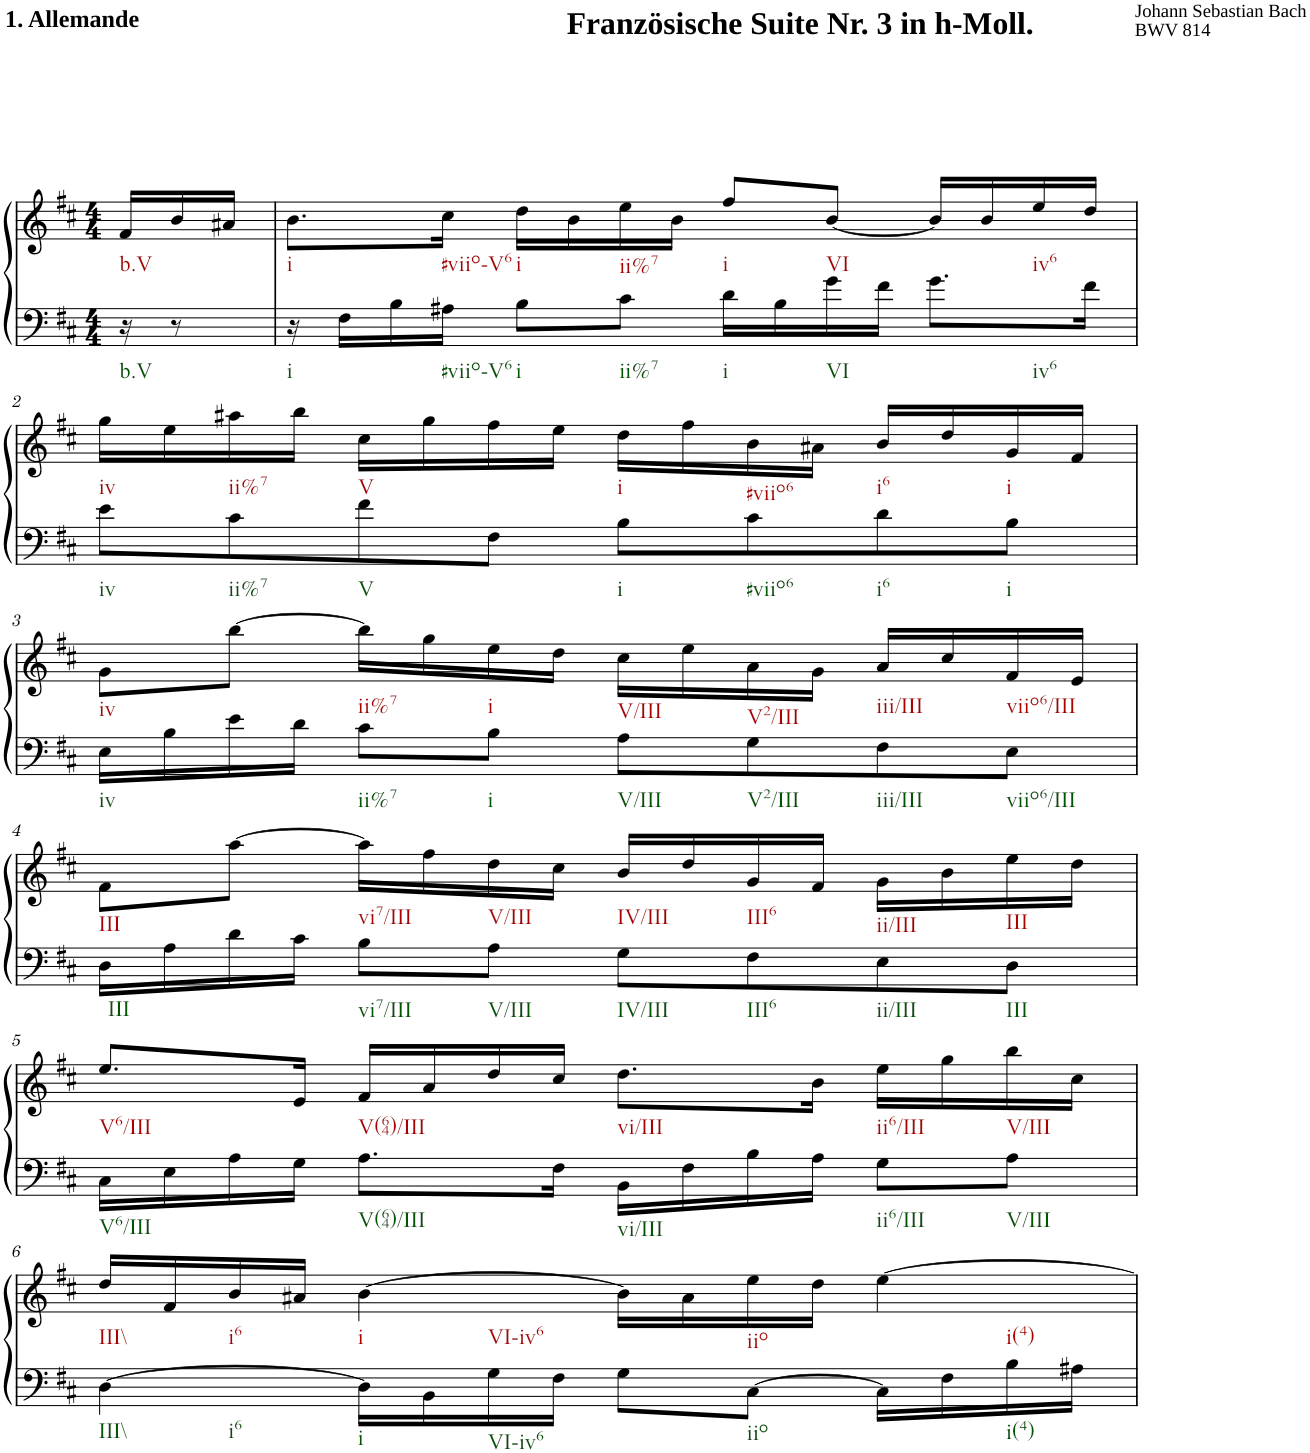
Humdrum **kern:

**kern	**kern
*part1	*part1
*staff2	*staff1
*I"Klavier linke Hand	*
*clefF4	*clefG2
*k[f#c#]	*k[f#c#]
*M4/4	*M4/4
=	=
!	!LO:TX:a:B:t=Französische Suite Nr. 3 in h-Moll.
!	!LO:TX:a:t=Johann Sebastian Bach
!	!LO:TX:a:t=BWV 814
!	!LO:TX:a:B:t=1. Allemande
16r	16f#/LL
8r	16b/
.	16a#X/JJ
=1	=1
16r	8.b\L
16F#\LL	.
16B\	.
16A#X\JJ	16cc#\Jk
8B\L	16dd\LL
.	16b\
8c#\J	16ee\
.	16b\JJ
16d\LL	8ff#/L
16B\	.
16g\	[8b/J
16f#\JJ	.
8.g\L	16b/LL]
.	16b/
.	16ee/
16f#\Jk	16dd/JJ
!!LO:LB:g=z
=2	=2
8e\L	16gg\LL
.	16ee\
8c#\	16aa#X\
.	16bb\JJ
8f#\	16cc#\LL
.	16gg\
8F#\J	16ff#\
.	16ee\JJ
8B\L	16dd\LL
.	16ff#\
8c#\	16b\
.	16a#X\JJ
8d\	16b/LL
.	16dd/
8B\J	16g/
.	16f#/JJ
!!LO:LB:g=z
=3	=3
16E\LL	8g\L
16B\	.
16e\	[8bb\J
16d\JJ	.
8c#\L	16bb\LL]
.	16gg\
8B\J	16ee\
.	16dd\JJ
8A\L	16cc#\LL
.	16ee\
8G\	16a\
.	16g\JJ
8F#\	16a/LL
.	16cc#/
8E\J	16f#/
.	16e/JJ
!!LO:LB:g=z
=4	=4
16D\LL	8f#\L
16A\	.
16d\	[8aa\J
16c#\JJ	.
8B\L	16aa\LL]
.	16ff#\
8A\J	16dd\
.	16cc#\JJ
8G\L	16b/LL
.	16dd/
8F#\	16g/
.	16f#/JJ
8E\	16g\LL
.	16b\
8D\J	16ee\
.	16dd\JJ
!!LO:LB:g=z
=5	=5
16C#\LL	8.ee/L
16E\	.
16A\	.
16G\JJ	16e/Jk
8.A\L	16f#/LL
.	16a/
.	16dd/
16F#\Jk	16cc#/JJ
16BB\LL	8.dd\L
16F#\	.
16B\	.
16A\JJ	16b\Jk
8G\L	16ee\LL
.	16gg\
8A\J	16bb\
.	16cc#\JJ
!!LO:LB:g=z
=6	=6
[4D\	16dd/LL
.	16f#/
.	16b/
.	16a#X/JJ
16D\LL]	[4b\
16BB\	.
16G\	.
16F#\JJ	.
8G\L	16b\LL]
.	16a#\
[8C#\J	16ee\
.	16dd\JJ
16C#\LL]	[4ee\
16F#\	.
16B\	.
16A#X\JJ	.
=	=
*-	*-
